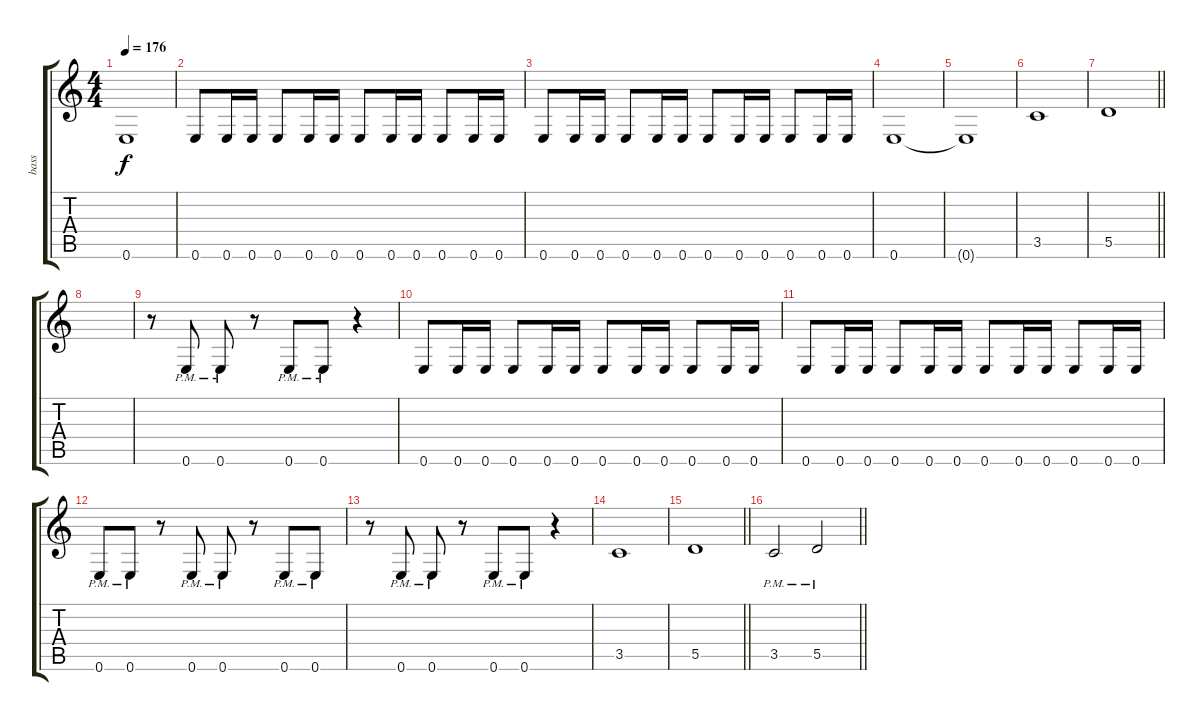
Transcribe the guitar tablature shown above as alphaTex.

\track ("bass" "bass") {instrument electricbassfinger}
\staff {score tabs}
\tuning (E4 B3 G3 D3 A2 E2) {hide}
\ts (4 4)
\tempo 176
\clef g2
\ks c
0.6{t}.1{dy f} |
0.6.8 0.6.16 0.6.16 0.6.8 0.6.16 0.6.16 0.6.8 0.6.16 0.6.16 0.6.8 0.6.16 0.6.16 |
0.6.8 0.6.16 0.6.16 0.6.8 0.6.16 0.6.16 0.6.8 0.6.16 0.6.16 0.6.8 0.6.16 0.6.16 |
0.6.1 |
0.6{t}.1 |
3.5.1 |
\barLineRight lightlight
5.5.1 |
|
r.8 0.6{pm}.8 0.6{pm}.8 r.8 0.6{pm}.8 0.6{pm}.8 r.4 |
0.6.8 0.6.16 0.6.16 0.6.8 0.6.16 0.6.16 0.6.8 0.6.16 0.6.16 0.6.8 0.6.16 0.6.16 |
0.6.8 0.6.16 0.6.16 0.6.8 0.6.16 0.6.16 0.6.8 0.6.16 0.6.16 0.6.8 0.6.16 0.6.16 |
0.6{pm}.8 0.6{pm}.8 r.8 0.6{pm}.8 0.6{pm}.8 r.8 0.6{pm}.8 0.6{pm}.8 |
r.8 0.6{pm}.8 0.6{pm}.8 r.8 0.6{pm}.8 0.6{pm}.8 r.4 |
3.5.1 |
\barLineRight lightlight
5.5.1 |
\barLineRight lightlight
3.5{pm}.2 5.5{pm}.2
